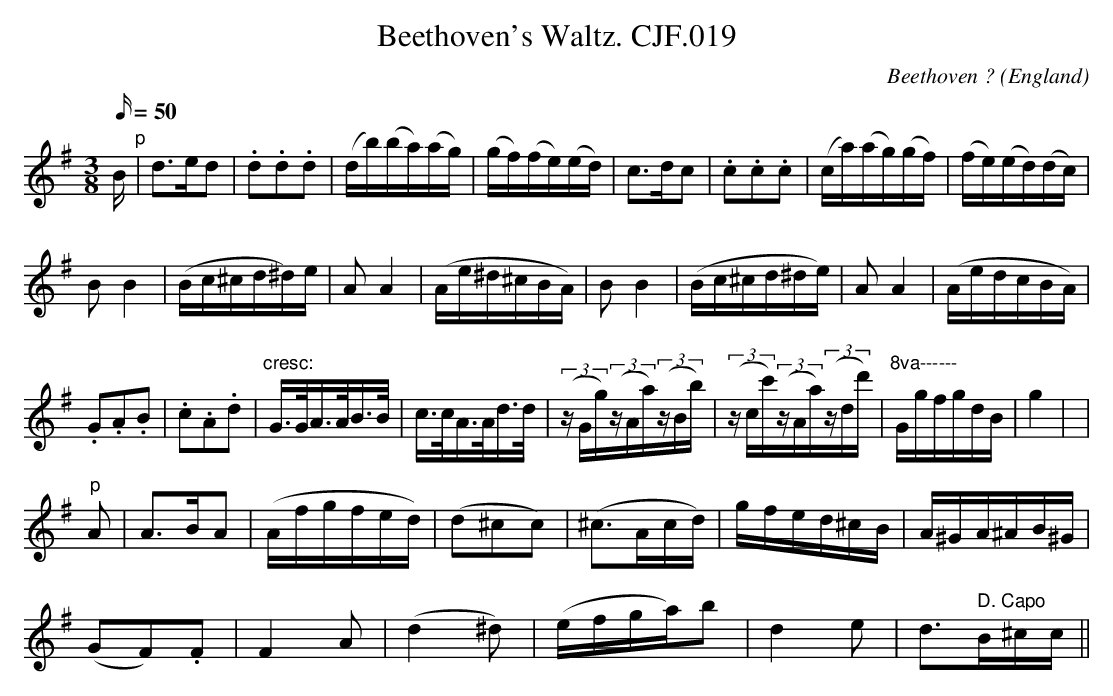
X:1
T:Beethoven's Waltz. CJF.019
M:3/8
L:1/16
Q:50
C:Beethoven ?
O:England
K:G
B"p"|d3ed2|.d2.d2.d2|(db)(ba)(ag)|(gf)(fe)(ed)|\
c3dc2|.c2.c2.c2|(ca)(ag)(gf)|(fe)(ed)(dc)|!B2B4|
(Bc^cd^d)e|A2A4|(Ae^d^cBA)|B2B4|(Bc^cd^de)|\
A2A4|(AedcBA)|!.G2.A2.B2|.c2.A2.d2|
"cresc:"G>GA>AB>B|c>cA>Ad>d|((3zGg)((3zAa)((3zBb)|\
((3zcc')((3zAa)((3zdd')|"8va------"GgfgdB|g4|h|!"p"A2|A3BA2|(Afgfed)|
(d2^c2c2)|(^c3Acd)|gfed^cB|A^GA^AB^G|!(G2F2).F2|F4A2|\
(d4^d2)|(efga)b2|d4e2|d3" D. Capo"3B^cc||
